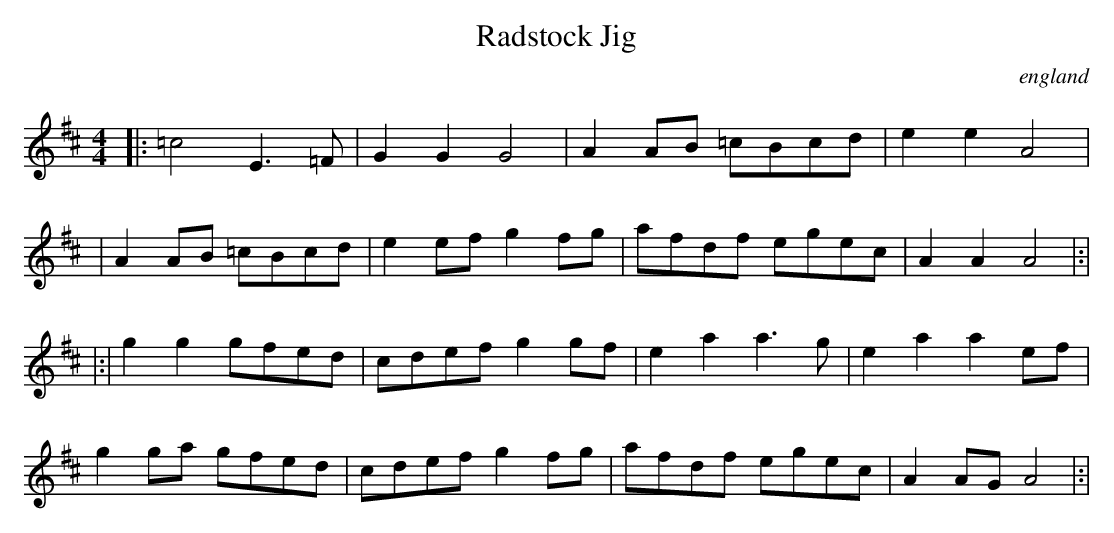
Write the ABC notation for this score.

X:1
T:Radstock Jig
O:england
M:4/4
L:1/8
K:D
|:\=c4 E3=F|G2G2 G4|A2 AB =cBcd|e2e2A4|
|A2 AB =cBcd|e2 ef g2 fg|afdf egec|A2A2 A4|:|
|:|g2g2 gfed|cdef g2 gf|e2a2 a3g|e2a2a2 ef|
g2 ga gfed|cdef g2 fg|afdf egec|A2 AG A4|:|
